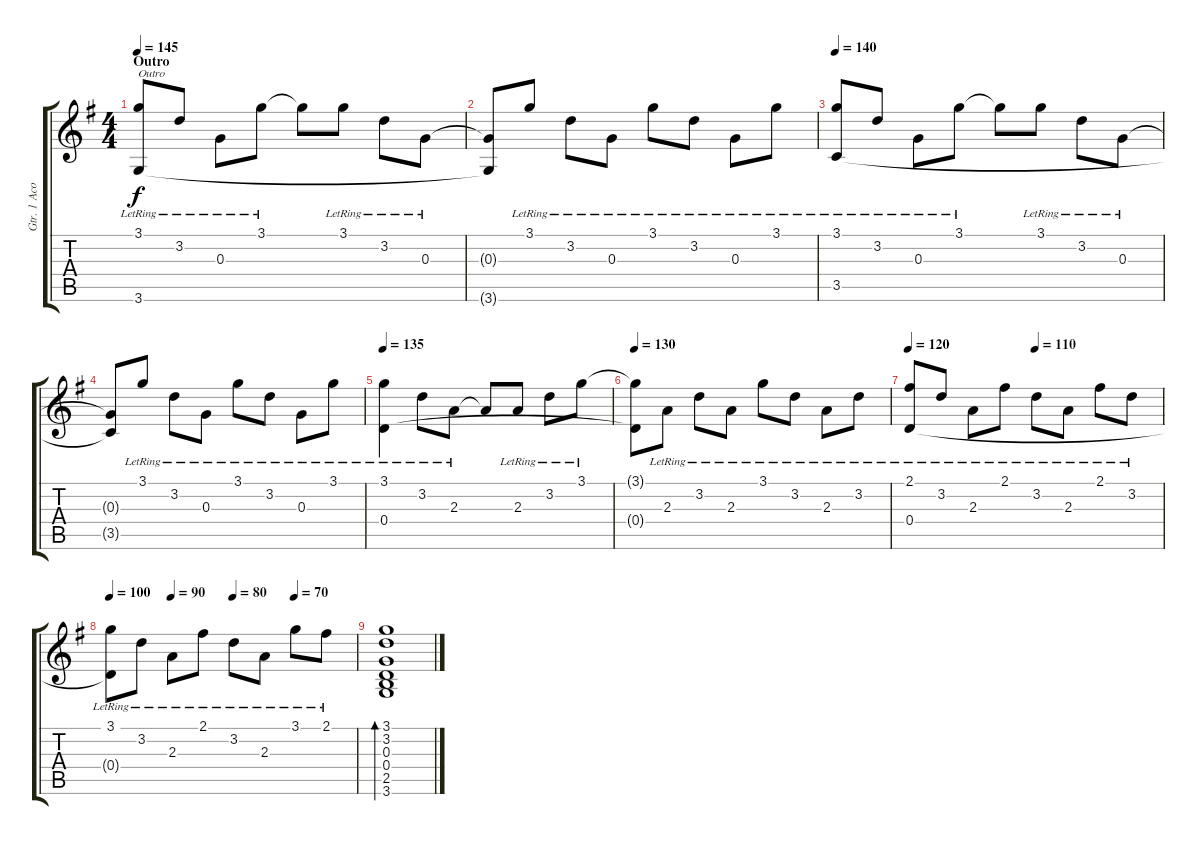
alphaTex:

\track ("Gtr. 1 Acoustic" "Gtr. 1 Aco") {instrument acousticguitarsteel}
\staff {score tabs}
\tuning (E4 B3 G3 D3 A2 E2) {hide}
\ts (4 4)
\section ("" "Outro")
\tempo 145
\clef g2
\ks g
(3.1{lr} 3.6{lr}).8{txt "Outro" dy f} 3.2{lr}.8 0.3{lr}.8 3.1{lr}.8 3.1{t}.8 3.1{lr}.8 3.2{lr}.8 0.3{lr}.8 |
(0.3{t} 3.6{t}).8 3.1{lr}.8 3.2{lr}.8 0.3{lr}.8 3.1{lr}.8 3.2{lr}.8 0.3{lr}.8 3.1{lr}.8 |
\tempo 140
(3.1{lr} 3.5{lr}).8 3.2{lr}.8 0.3{lr}.8 3.1{lr}.8 3.1{t}.8 3.1{lr}.8 3.2{lr}.8 0.3{lr}.8 |
(0.3{t} 3.5{t}).8 3.1{lr}.8 3.2{lr}.8 0.3{lr}.8 3.1{lr}.8 3.2{lr}.8 0.3{lr}.8 3.1{lr}.8 |
\tempo 135
(3.1{lr} 0.4{lr}).4 3.2{lr}.8 2.3{lr}.8 2.3{t}.8 2.3{lr}.8 3.2{lr}.8 3.1{lr}.8 |
\tempo 130
(3.1{t} 0.4{t}).8 2.3{lr}.8 3.2{lr}.8 2.3{lr}.8 3.1{lr}.8 3.2{lr}.8 2.3{lr}.8 3.2{lr}.8 |
\tempo 120
\tempo (110 0.5)
(2.1{lr} 0.4{lr}).8 3.2{lr}.8 2.3{lr}.8 2.1{lr}.8 3.2{lr}.8 2.3{lr}.8 2.1{lr}.8 3.2{lr}.8 |
\tempo 100
\tempo (90 0.25)
\tempo (80 0.5)
\tempo (70 0.75)
(3.1{lr} 0.4{t}).8 3.2{lr}.8 2.3{lr}.8 2.1{lr}.8 3.2{lr}.8 2.3{lr}.8 3.1{lr}.8 2.1{lr}.8 |
(3.1 3.2 0.3 0.4 2.5 3.6).1{bd 480}
